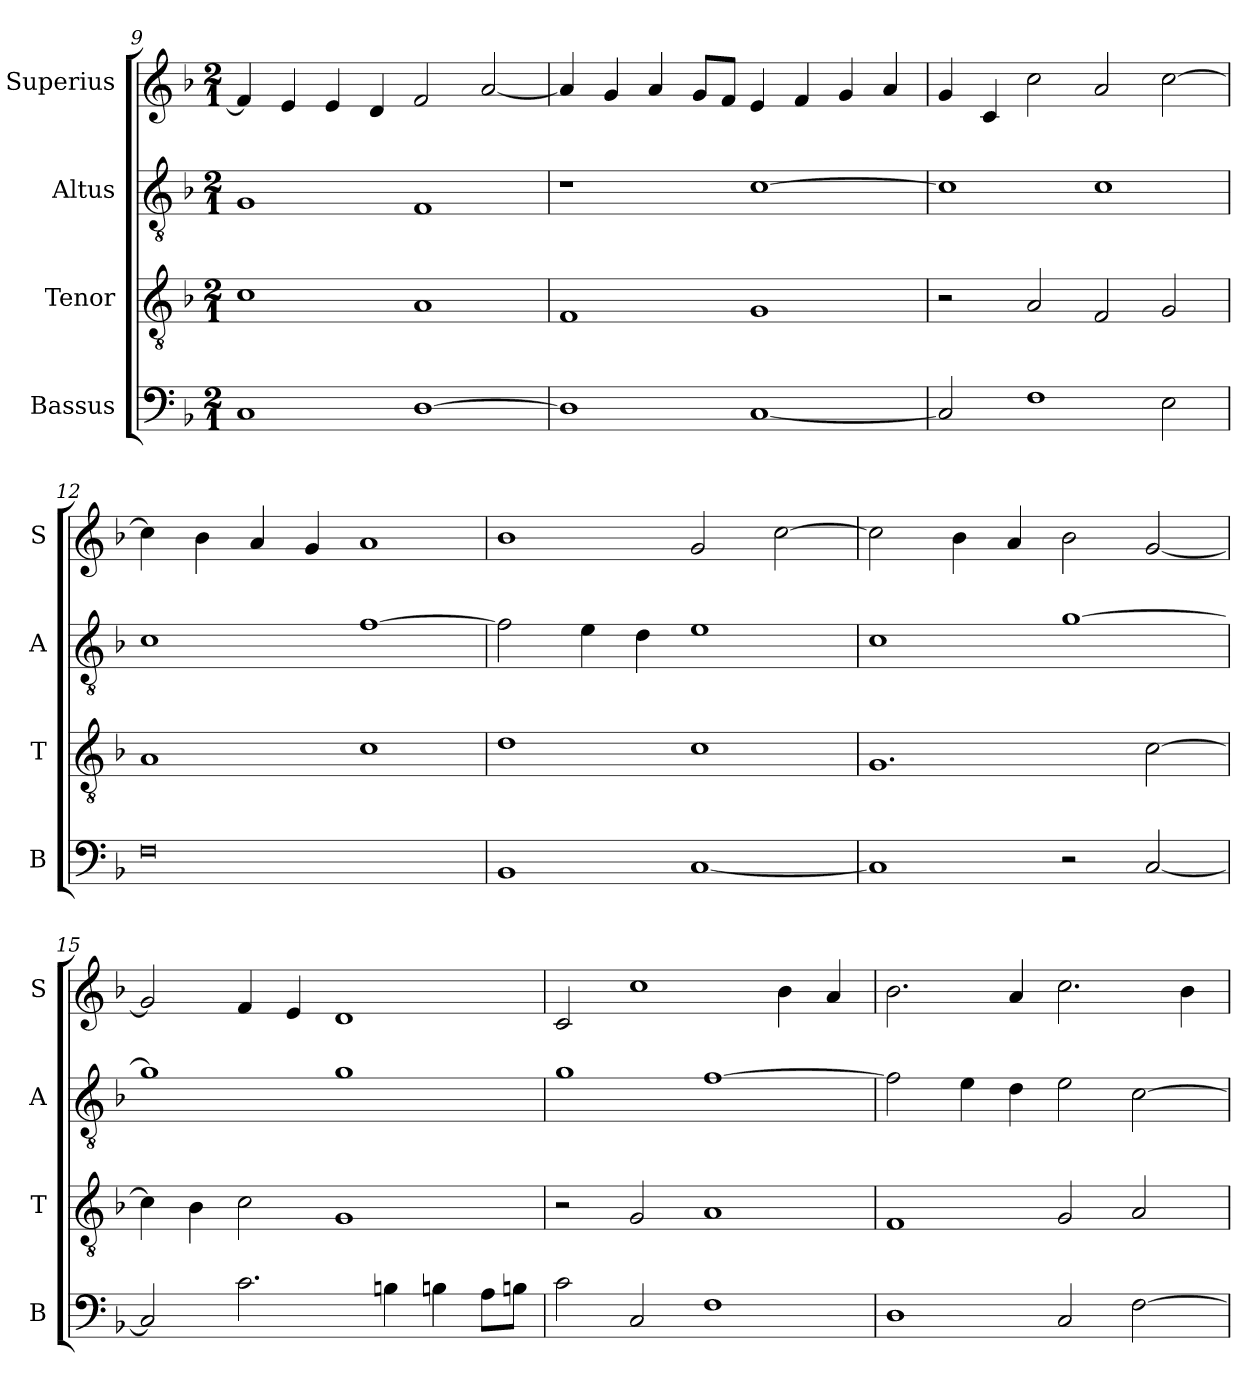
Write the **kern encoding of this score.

**kern	**kern	**kern	**kern
*part4	*part3	*part2	*part1
*staff4	*staff3	*staff2	*staff1
*I"Bassus	*I"Tenor	*I"Altus	*I"Superius
*I'B	*I'T	*I'A	*I'S
*clefF4	*clefGv2	*clefGv2	*clefG2
*k[b-]	*k[b-]	*k[b-]	*k[b-]
*F:	*F:	*F:	*F:
*M2/1	*M2/1	*M2/1	*M2/1
=9	=9	=9	=9
1C	1c	1G	4f]
.	.	.	4e
.	.	.	4e
.	.	.	4d
[1D	1A	1F	2f
.	.	.	[2a
=10	=10	=10	=10
1D]	1F	1r	4a]
.	.	.	4g
.	.	.	4a
.	.	.	8gL
.	.	.	8fJ
[1C	1G	[1c	4e
.	.	.	4f
.	.	.	4g
.	.	.	4a
=11	=11	=11	=11
2C]	2r	1c]	4g
.	.	.	4c
1F	2A	.	2cc
.	2F	1c	2a
2E	2G	.	[2cc
=12	=12	=12	=12
0F	1A	1c	4cc]
.	.	.	4b-
.	.	.	4a
.	.	.	4g
.	1c	[1f	1a
=13	=13	=13	=13
1BB-	1d	2f]	1b-
.	.	4e	.
.	.	4d	.
[1C	1c	1e	2g
.	.	.	[2cc
=14	=14	=14	=14
1C]	1.G	1c	2cc]
.	.	.	4b-
.	.	.	4a
2r	.	[1g	2b-
[2C	[2c	.	[2g
=15	=15	=15	=15
2C]	4c]	1g]	2g]
.	4B-	.	.
2.c	2c	.	4f
.	.	.	4e
.	1G	1g	1d
4Bn	.	.	.
4Bn	.	.	.
8AL	.	.	.
8BnJ	.	.	.
=16	=16	=16	=16
2c	2r	1g	2c
2C	2G	.	1cc
1F	1A	[1f	.
.	.	.	4b-
.	.	.	4a
=17	=17	=17	=17
1D	1F	2f]	2.b-
.	.	4e	.
.	.	4d	4a
2C	2G	2e	2.cc
[2F	2A	[2c	.
.	.	.	4b-
=	=	=	=
*-	*-	*-	*-
